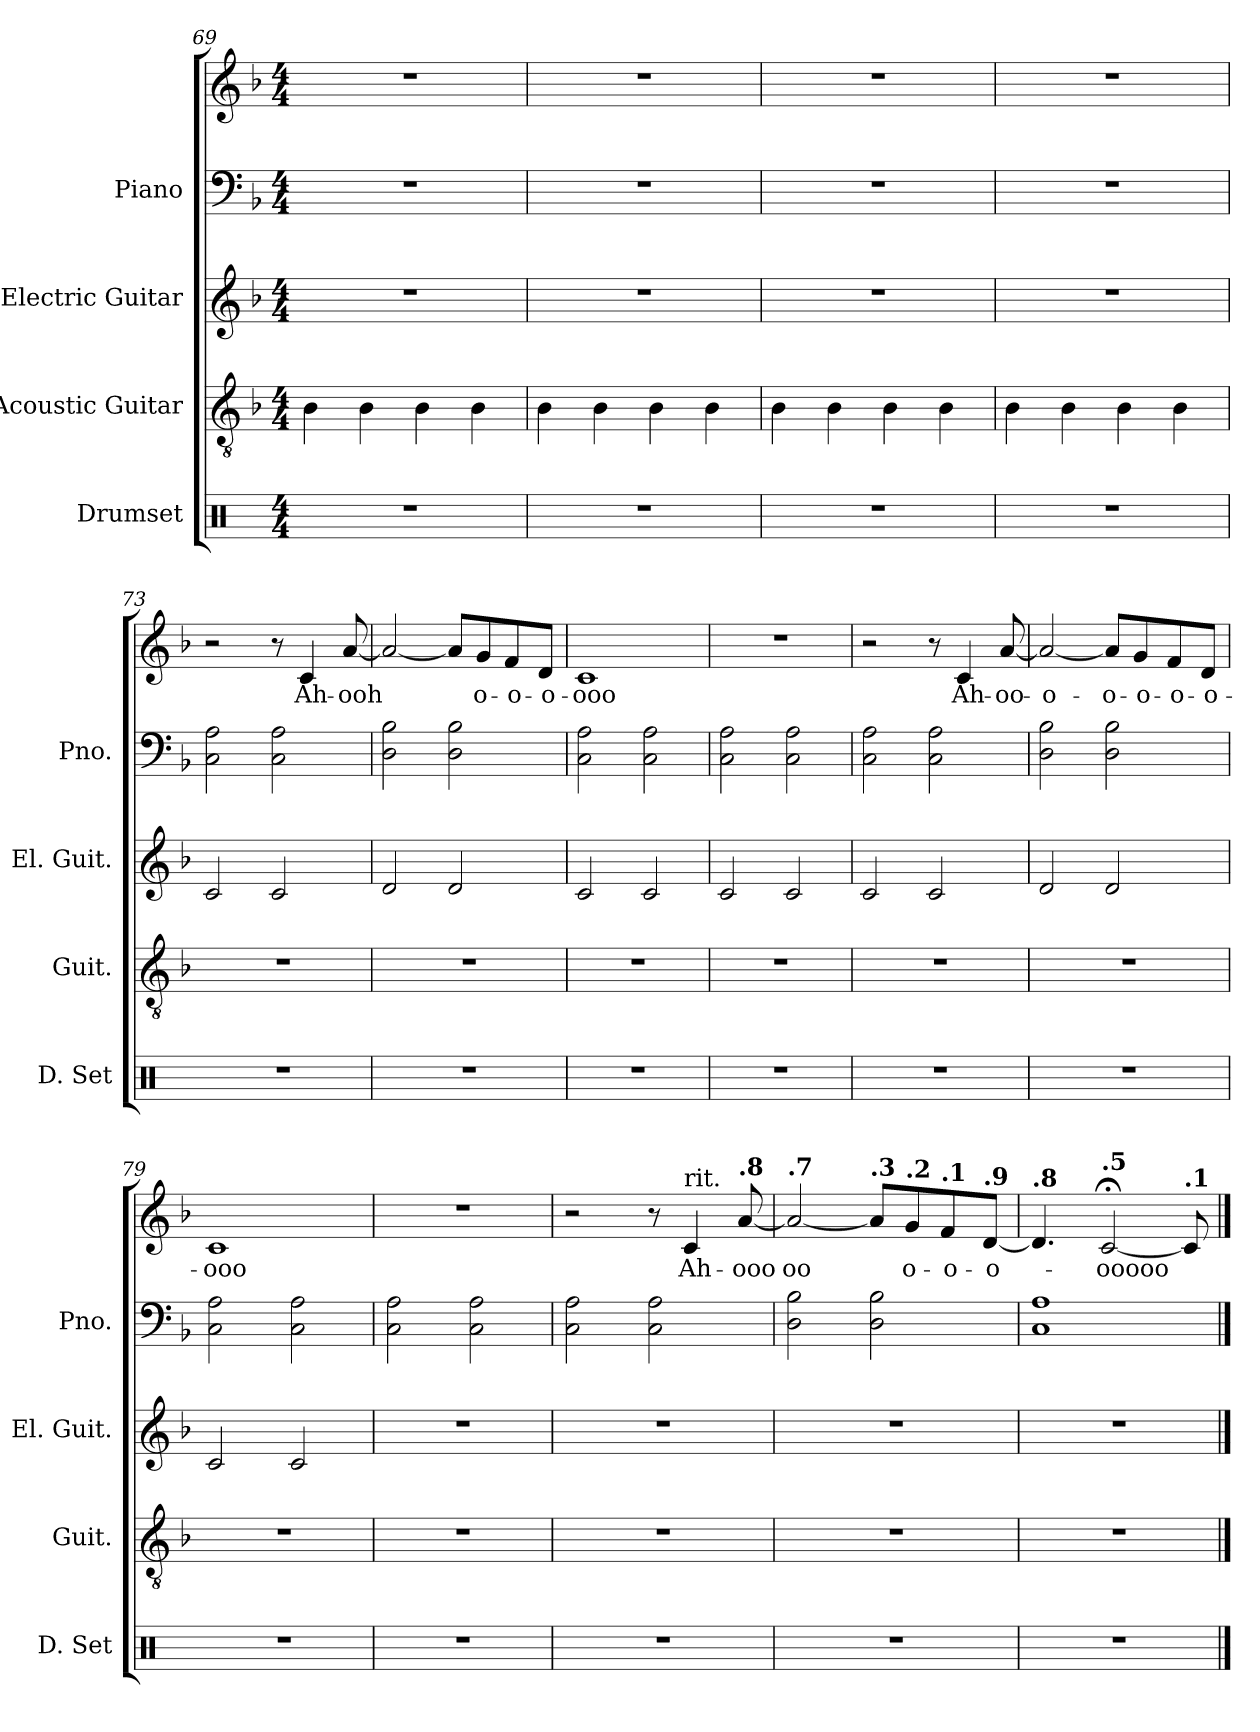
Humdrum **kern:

**kern	**kern	**kern	**kern	**kern	**text
*part4	*part3	*part2	*part1	*part1	*part1
*staff5	*staff4	*staff3	*staff2	*staff1	*staff1
*I"Drumset	*I"Acoustic Guitar	*I"Electric Guitar	*I"Piano	*	*
*I'D. Set	*I'Guit.	*I'El. Guit.	*I'Pno.	*	*
*clefX	*clefGv2	*	*clefF4	*clefG2	*
*k[]	*k[b-]	*k[b-]	*k[b-]	*k[b-]	*
*M4/4	*M4/4	*M4/4	*M4/4	*M4/4	*
=69	=69	=69	=69	=69	=69
1r	4B-	1r	1r	1r	.
.	4B-	.	.	.	.
.	4B-	.	.	.	.
.	4B-	.	.	.	.
=70	=70	=70	=70	=70	=70
1r	4B-	1r	1r	1r	.
.	4B-	.	.	.	.
.	4B-	.	.	.	.
.	4B-	.	.	.	.
=71	=71	=71	=71	=71	=71
1r	4B-	1r	1r	1r	.
.	4B-	.	.	.	.
.	4B-	.	.	.	.
.	4B-	.	.	.	.
=72	=72	=72	=72	=72	=72
1r	4B-	1r	1r	1r	.
.	4B-	.	.	.	.
.	4B-	.	.	.	.
.	4B-	.	.	.	.
=73	=73	=73	=73	=73	=73
1r	1r	2c	2C\ 2A\	2r	.
.	.	2c	2C\ 2A\	8r	.
*	*	*	*	*8va	*
!	!	!	!	!	!LO:LY:b
.	.	.	.	4cc/	Ah-
!	!	!	!	!	!LO:LY:b
.	.	.	.	[8aa/	-ooh
!!LO:PB:g=z
=74	=74	=74	=74	=74	=74
1r	1r	2d	2D\ 2B-\	2aa/_	.
.	.	2d	2D\ 2B-\	8aa/L]	.
!	!	!	!	!	!LO:LY:b
.	.	.	.	8gg/	o-
!	!	!	!	!	!LO:LY:b
.	.	.	.	8ff/	-o-
!	!	!	!	!	!LO:LY:b
.	.	.	.	8dd/J	-o-
=75	=75	=75	=75	=75	=75
!	!	!	!	!	!LO:LY:b
1r	1r	2c	2C\ 2A\	1cc	-ooo
.	.	2c	2C\ 2A\	.	.
=76	=76	=76	=76	=76	=76
1r	1r	2c	2C\ 2A\	1r	.
.	.	2c	2C\ 2A\	.	.
=77	=77	=77	=77	=77	=77
1r	1r	2c	2C\ 2A\	2r	.
.	.	2c	2C\ 2A\	8r	.
!	!	!	!	!	!LO:LY:b
.	.	.	.	4cc/	Ah-
!	!	!	!	!	!LO:LY:b
.	.	.	.	[8aa/	-oo-
=78	=78	=78	=78	=78	=78
!	!	!	!	!	!LO:LY:b
1r	1r	2d	2D\ 2B-\	2aa/_	-o-
!	!	!	!	!	!LO:LY:b
.	.	2d	2D\ 2B-\	8aa/L]	-o-
!	!	!	!	!	!LO:LY:b
.	.	.	.	8gg/	-o-
!	!	!	!	!	!LO:LY:b
.	.	.	.	8ff/	-o-
!	!	!	!	!	!LO:LY:b
.	.	.	.	8dd/J	-o-
=79	=79	=79	=79	=79	=79
!	!	!	!	!	!LO:LY:b
1r	1r	2c	2C\ 2A\	1cc	-ooo
.	.	2c	2C\ 2A\	.	.
=80	=80	=80	=80	=80	=80
*	*	*	*	*X8va	*
1r	1r	1r	2C\ 2A\	1r	.
.	.	.	2C\ 2A\	.	.
=81	=81	=81	=81	=81	=81
1r	1r	1r	2C\ 2A\	2r	.
.	.	.	2C\ 2A\	8r	.
*	*	*	*	*MM80	*
!	!	!	!	!LO:TX:a:t=rit.	!
!	!	!	!	!	!LO:LY:b
.	.	.	.	4c/	Ah-
*	*	*	*	*MM75	*
!	!	!	!	!LO:TX:a:B:t=.8	!
!	!	!	!	!	!LO:LY:b
.	.	.	.	[8a/	-ooo
!!LO:LB:g=z
=82	=82	=82	=82	=82	=82
*	*	*	*	*MM73	*
!	!	!	!	!LO:TX:a:B:t=.7	!
!	!	!	!	!	!LO:LY:b
1r	1r	1r	2D\ 2B-\	2a/_	oo
*	*	*	*	*MM65	*
!	!	!	!	!LO:TX:a:B:t=.3	!
.	.	.	2D\ 2B-\	8a/L]	.
*	*	*	*	*MM63	*
!	!	!	!	!LO:TX:a:B:t=.2	!
!	!	!	!	!	!LO:LY:b
.	.	.	.	8g/	o-
*	*	*	*	*MM61	*
!	!	!	!	!LO:TX:a:B:t=.1	!
!	!	!	!	!	!LO:LY:b
.	.	.	.	8f/	-o-
*	*	*	*	*MM58	*
!	!	!	!	!LO:TX:a:B:t=.9	!
!	!	!	!	!	!LO:LY:b
.	.	.	.	[8d/J	-o-
=83	=83	=83	=83	=83	=83
*	*	*	*	*MM56	*
!	!	!	!	!LO:TX:a:B:t=.8	!
1r	1r	1r	1C 1A	4.d/]	.
*	*	*	*	*MM50	*
!	!	!	!	!LO:TX:a:B:t=.5	!
!	!	!	!	!	!LO:LY:b
.	.	.	.	[2c;</	-ooooo
*	*	*	*	*MM42	*
!	!	!	!	!LO:TX:a:B:t=.1	!
.	.	.	.	8c/]	.
==	==	==	==	==	==
*-	*-	*-	*-	*-	*-
